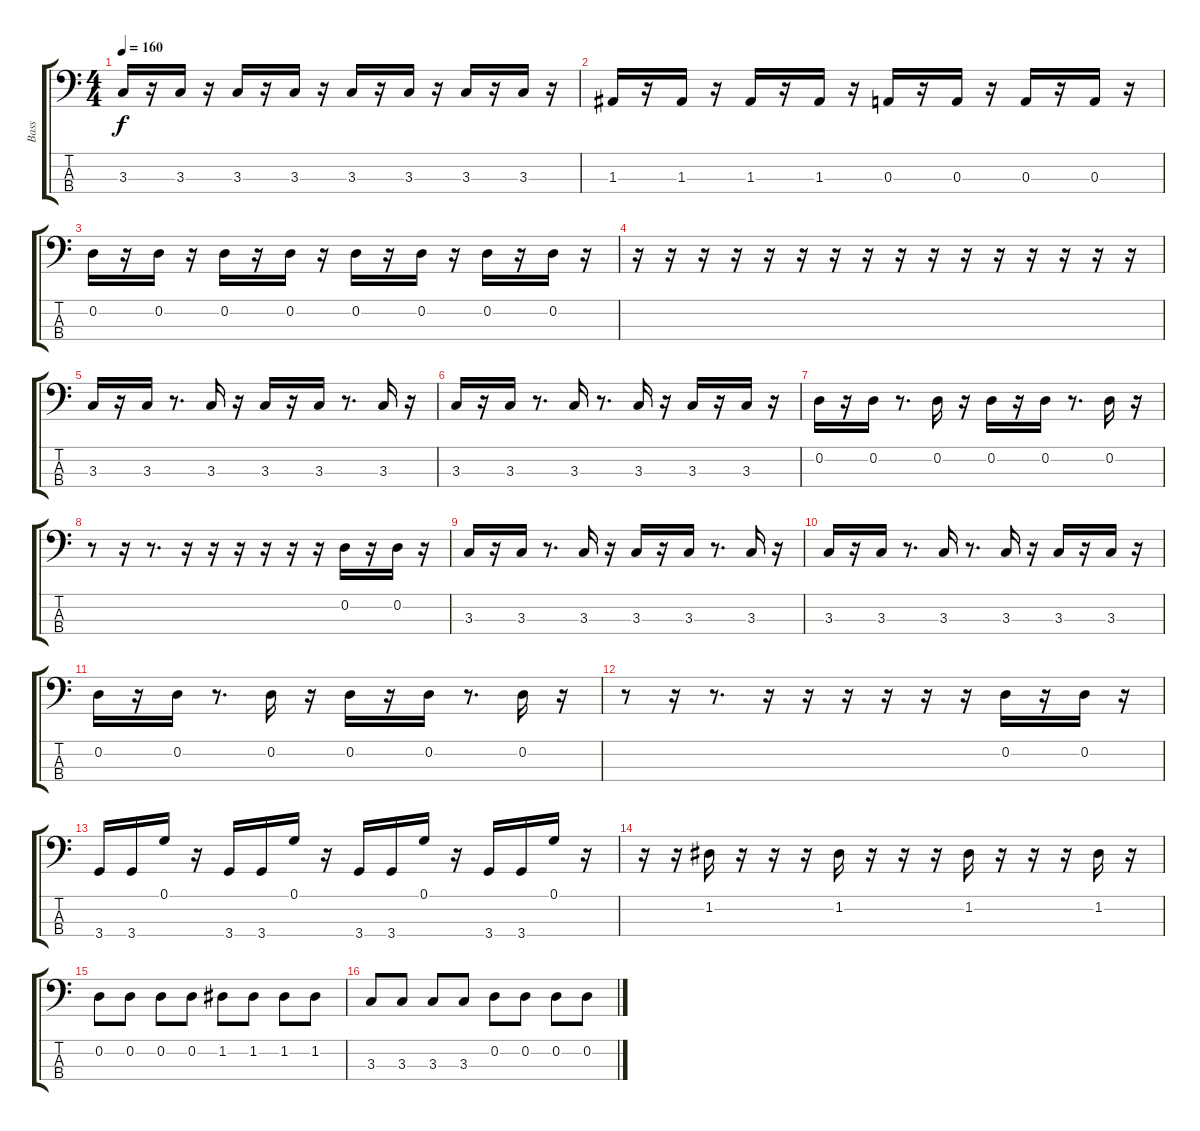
\track ("Bass" "Bass") {instrument electricbassfinger}
\staff {score tabs}
\tuning (G2 D2 A1 E1) {hide}
\ts (4 4)
\tempo 160
\clef f4
\ks c
3.3.16{dy f} r.16 3.3.16 r.16 3.3.16 r.16 3.3.16 r.16 3.3.16 r.16 3.3.16 r.16 3.3.16 r.16 3.3.16 r.16 |
1.3.16 r.16 1.3.16 r.16 1.3.16 r.16 1.3.16 r.16 0.3.16 r.16 0.3.16 r.16 0.3.16 r.16 0.3.16 r.16 |
0.2.16 r.16 0.2.16 r.16 0.2.16 r.16 0.2.16 r.16 0.2.16 r.16 0.2.16 r.16 0.2.16 r.16 0.2.16 r.16 |
r.16 r.16 r.16 r.16 r.16 r.16 r.16 r.16 r.16 r.16 r.16 r.16 r.16 r.16 r.16 r.16 |
3.3.16 r.16 3.3.16 r.8{d} 3.3.16 r.16 3.3.16 r.16 3.3.16 r.8{d} 3.3.16 r.16 |
3.3.16 r.16 3.3.16 r.8{d} 3.3.16 r.8{d} 3.3.16 r.16 3.3.16 r.16 3.3.16 r.16 |
0.2.16 r.16 0.2.16 r.8{d} 0.2.16 r.16 0.2.16 r.16 0.2.16 r.8{d} 0.2.16 r.16 |
r.8 r.16 r.8{d} r.16 r.16 r.16 r.16 r.16 r.16 0.2.16 r.16 0.2.16 r.16 |
3.3.16 r.16 3.3.16 r.8{d} 3.3.16 r.16 3.3.16 r.16 3.3.16 r.8{d} 3.3.16 r.16 |
3.3.16 r.16 3.3.16 r.8{d} 3.3.16 r.8{d} 3.3.16 r.16 3.3.16 r.16 3.3.16 r.16 |
0.2.16 r.16 0.2.16 r.8{d} 0.2.16 r.16 0.2.16 r.16 0.2.16 r.8{d} 0.2.16 r.16 |
r.8 r.16 r.8{d} r.16 r.16 r.16 r.16 r.16 r.16 0.2.16 r.16 0.2.16 r.16 |
3.4.16 3.4.16 0.1.16 r.16 3.4.16 3.4.16 0.1.16 r.16 3.4.16 3.4.16 0.1.16 r.16 3.4.16 3.4.16 0.1.16 r.16 |
r.16 r.16 1.2.16 r.16 r.16 r.16 1.2.16 r.16 r.16 r.16 1.2.16 r.16 r.16 r.16 1.2.16 r.16 |
0.2.8 0.2.8 0.2.8 0.2.8 1.2.8 1.2.8 1.2.8 1.2.8 |
3.3.8 3.3.8 3.3.8 3.3.8 0.2.8 0.2.8 0.2.8 0.2.8
